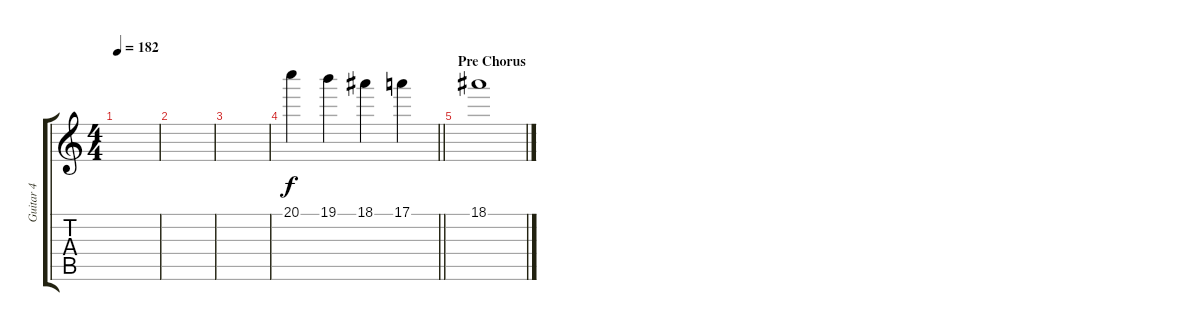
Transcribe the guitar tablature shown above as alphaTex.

\track ("Guitar 4" "Guitar 4") {instrument distortionguitar}
\staff {score tabs}
\tuning (E4 B3 G3 D3 A2 D2) {hide}
\ts (4 4)
\tempo 182
\clef g2
\ks c
|
|
|
\barLineRight lightlight
20.1.4 19.1.4 18.1.4 17.1.4 |
\section ("" "Pre Chorus")
18.1.1
